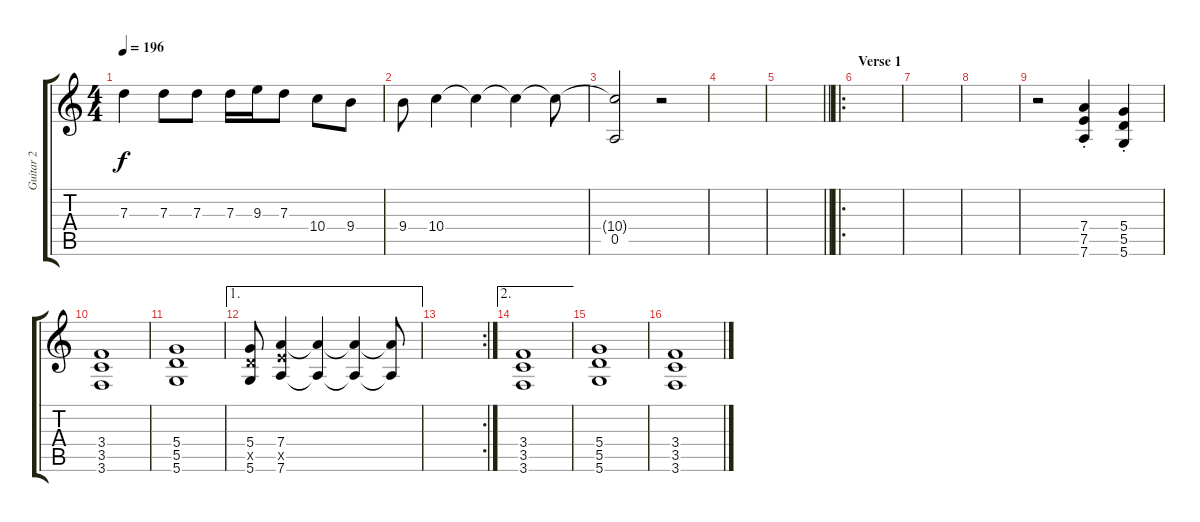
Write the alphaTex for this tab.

\track ("Guitar 2" "Guitar 2") {instrument distortionguitar}
\staff {score tabs}
\tuning (E4 B3 G3 D3 A2 D2) {hide}
\ts (4 4)
\tempo 196
\clef g2
\ks c
7.3{t}.4{dy f} 7.3.8 7.3.8 7.3.16 9.3.16 7.3.8 10.4.8 9.4.8 |
9.4.8 10.4.4 10.4{t}.4 10.4{t}.4 10.4{t}.8 |
(10.4{t} 0.5).2 r.2 |
|
\barLineRight lightlight
|
\ro
\section ("" "Verse 1")
|
|
|
r.2 (7.4{st} 7.5{st} 7.6{st}).4 (5.4{st} 5.5{st} 5.6{st}).4 |
(3.4 3.5 3.6).1 |
(5.4 5.5 5.6).1 |
\ae 1
(5.4 5.5{x} 5.6).8 (7.4 7.5{x} 7.6).4 (7.4{t} 7.6{t}).4 (7.4{t} 7.6{t}).4 (7.4{t} 7.6{t}).8 |
\rc 2
|
\ae 2
(3.4 3.5 3.6).1 |
(5.4 5.5 5.6).1 |
(3.4 3.5 3.6).1
